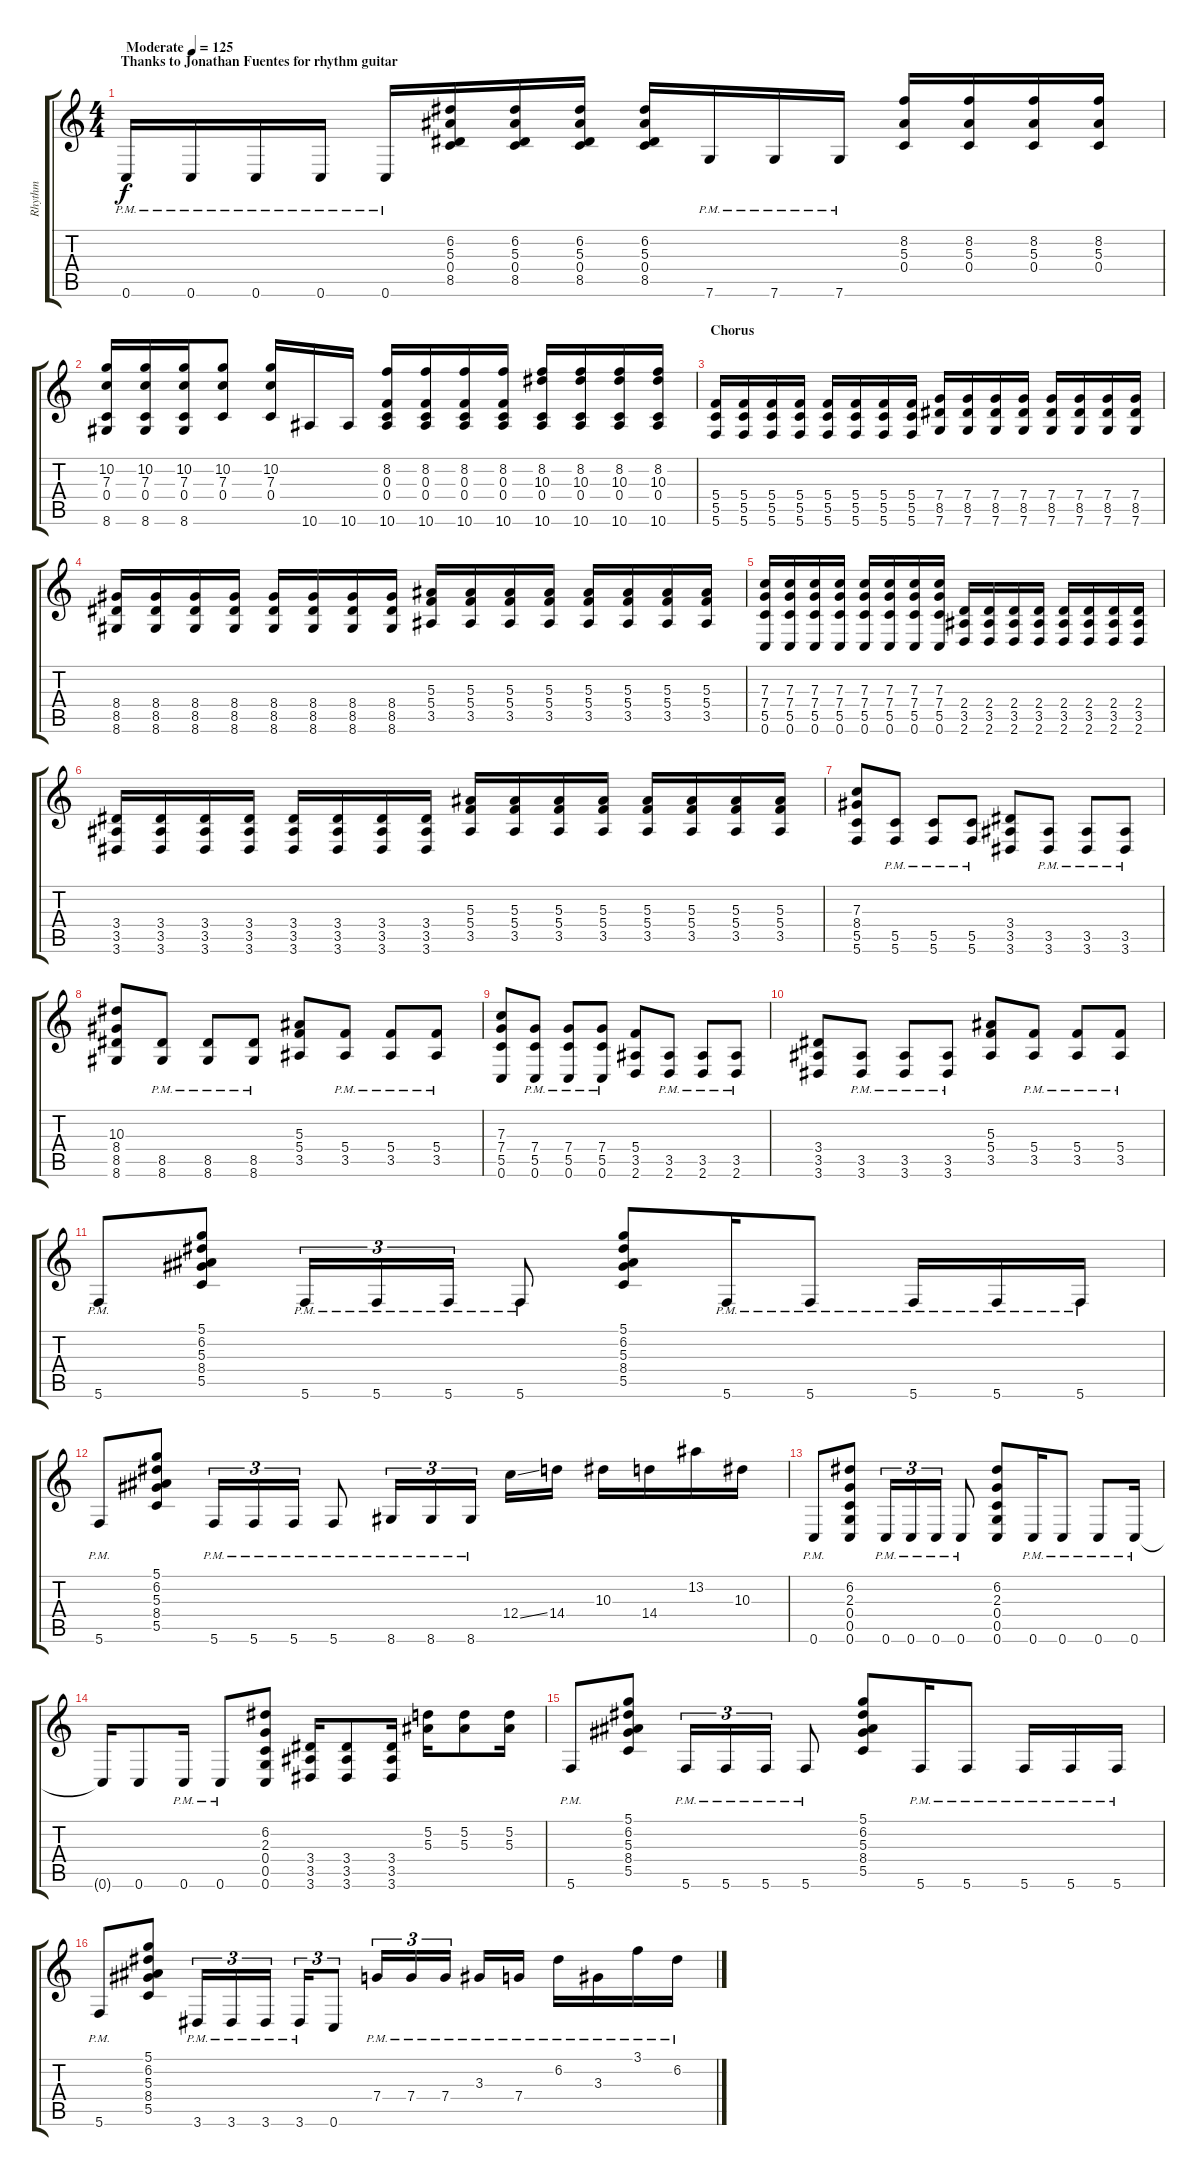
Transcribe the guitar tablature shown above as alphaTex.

\track ("Rhythm" "Rhythm") {instrument distortionguitar}
\staff {score tabs}
\tuning (D4 A3 F3 C3 G2 C2) {hide}
\ts (4 4)
\section ("" "Thanks to Jonathan Fuentes for rhythm guitar")
\tempo (125 "Moderate")
\clef g2
\ks c
0.6{pm}.16{dy f instrument distortionguitar} 0.6{pm}.16 0.6{pm}.16 0.6{pm}.16 0.6{pm}.16 (6.2 5.3 0.4 8.5).16 (6.2 5.3 0.4 8.5).16 (6.2 5.3 0.4 8.5).16 (6.2 5.3 0.4 8.5).16 7.6{pm}.16 7.6{pm}.16 7.6{pm}.16 (8.2 5.3 0.4).16 (8.2 5.3 0.4).16 (8.2 5.3 0.4).16 (8.2 5.3 0.4).16 |
(10.2 7.3 0.4 8.6).16 (10.2 7.3 0.4 8.6).16 (10.2 7.3 0.4 8.6).16 (10.2 7.3 0.4).8 (10.2 7.3 0.4).16 10.6.16 10.6.16 (8.2 0.3 0.4 10.6).16 (8.2 0.3 0.4 10.6).16 (8.2 0.3 0.4 10.6).16 (8.2 0.3 0.4 10.6).16 (8.2 10.3 0.4 10.6).16 (8.2 10.3 0.4 10.6).16 (8.2 10.3 0.4 10.6).16 (8.2 10.3 0.4 10.6).16 |
\section ("" "Chorus")
(5.4 5.5 5.6).16 (5.4 5.5 5.6).16 (5.4 5.5 5.6).16 (5.4 5.5 5.6).16 (5.4 5.5 5.6).16 (5.4 5.5 5.6).16 (5.4 5.5 5.6).16 (5.4 5.5 5.6).16 (7.4 8.5 7.6).16 (7.4 8.5 7.6).16 (7.4 8.5 7.6).16 (7.4 8.5 7.6).16 (7.4 8.5 7.6).16 (7.4 8.5 7.6).16 (7.4 8.5 7.6).16 (7.4 8.5 7.6).16 |
(8.4 8.5 8.6).16 (8.4 8.5 8.6).16 (8.4 8.5 8.6).16 (8.4 8.5 8.6).16 (8.4 8.5 8.6).16 (8.4 8.5 8.6).16 (8.4 8.5 8.6).16 (8.4 8.5 8.6).16 (5.3 5.4 3.5).16 (5.3 5.4 3.5).16 (5.3 5.4 3.5).16 (5.3 5.4 3.5).16 (5.3 5.4 3.5).16 (5.3 5.4 3.5).16 (5.3 5.4 3.5).16 (5.3 5.4 3.5).16 |
(7.3 7.4 5.5 0.6).16 (7.3 7.4 5.5 0.6).16 (7.3 7.4 5.5 0.6).16 (7.3 7.4 5.5 0.6).16 (7.3 7.4 5.5 0.6).16 (7.3 7.4 5.5 0.6).16 (7.3 7.4 5.5 0.6).16 (7.3 7.4 5.5 0.6).16 (2.4 3.5 2.6).16 (2.4 3.5 2.6).16 (2.4 3.5 2.6).16 (2.4 3.5 2.6).16 (2.4 3.5 2.6).16 (2.4 3.5 2.6).16 (2.4 3.5 2.6).16 (2.4 3.5 2.6).16 |
(3.4 3.5 3.6).16 (3.4 3.5 3.6).16 (3.4 3.5 3.6).16 (3.4 3.5 3.6).16 (3.4 3.5 3.6).16 (3.4 3.5 3.6).16 (3.4 3.5 3.6).16 (3.4 3.5 3.6).16 (5.3 5.4 3.5).16 (5.3 5.4 3.5).16 (5.3 5.4 3.5).16 (5.3 5.4 3.5).16 (5.3 5.4 3.5).16 (5.3 5.4 3.5).16 (5.3 5.4 3.5).16 (5.3 5.4 3.5).16 |
(7.3 8.4 5.5 5.6).8 (5.5{pm} 5.6{pm}).8 (5.5{pm} 5.6{pm}).8 (5.5{pm} 5.6{pm}).8 (3.4 3.5 3.6).8 (3.5{pm} 3.6{pm}).8 (3.5{pm} 3.6{pm}).8 (3.5{pm} 3.6{pm}).8 |
(10.3 8.4 8.5 8.6).8 (8.5{pm} 8.6{pm}).8 (8.5{pm} 8.6{pm}).8 (8.5{pm} 8.6{pm}).8 (5.3 5.4 3.5).8 (5.4{pm} 3.5{pm}).8 (5.4{pm} 3.5{pm}).8 (5.4{pm} 3.5{pm}).8 |
(7.3 7.4 5.5 0.6).8 (7.4{pm} 5.5{pm} 0.6{pm}).8 (7.4{pm} 5.5{pm} 0.6{pm}).8 (7.4{pm} 5.5{pm} 0.6{pm}).8 (5.4 3.5 2.6).8 (3.5{pm} 2.6{pm}).8 (3.5{pm} 2.6{pm}).8 (3.5{pm} 2.6{pm}).8 |
(3.4 3.5 3.6).8 (3.5{pm} 3.6{pm}).8 (3.5{pm} 3.6{pm}).8 (3.5{pm} 3.6{pm}).8 (5.3 5.4 3.5).8 (5.4{pm} 3.5{pm}).8 (5.4{pm} 3.5{pm}).8 (5.4{pm} 3.5{pm}).8 |
5.6{pm}.8 (5.1 6.2 5.3 8.4 5.5).8 5.6{pm}.16{tu (3 2)} 5.6{pm}.16{tu (3 2)} 5.6{pm}.16{tu (3 2)} 5.6{pm}.8 (5.1 6.2 5.3 8.4 5.5).8 5.6{pm}.16 5.6{pm}.8 5.6{pm}.16 5.6{pm}.16 5.6{pm}.16 |
5.6{pm}.8 (5.1 6.2 5.3 8.4 5.5).8 5.6{pm}.16{tu (3 2)} 5.6{pm}.16{tu (3 2)} 5.6{pm}.16{tu (3 2)} 5.6{pm}.8 8.6{pm}.16{tu (3 2)} 8.6{pm}.16{tu (3 2)} 8.6{pm}.16{tu (3 2)} 12.4{ss}.16 14.4.16 10.3.16 14.4.16 13.2.16 10.3.16 |
0.6{pm}.8 (6.2 2.3 0.4 0.5 0.6).8 0.6{pm}.16{tu (3 2)} 0.6{pm}.16{tu (3 2)} 0.6{pm}.16{tu (3 2)} 0.6{pm}.8 (6.2 2.3 0.4 0.5 0.6).8 0.6{pm}.16 0.6{pm}.8 0.6{pm}.8 0.6{pm}.16 |
0.6{t}.16 0.6.8 0.6{pm}.16 0.6{pm}.8 (6.2 2.3 0.4 0.5 0.6).8 (3.4 3.5 3.6).16 (3.4 3.5 3.6).8 (3.4 3.5 3.6).16 (5.2 5.3).16 (5.2 5.3).8 (5.2 5.3).16 |
5.6{pm}.8 (5.1 6.2 5.3 8.4 5.5).8 5.6{pm}.16{tu (3 2)} 5.6{pm}.16{tu (3 2)} 5.6{pm}.16{tu (3 2)} 5.6{pm}.8 (5.1 6.2 5.3 8.4 5.5).8 5.6{pm}.16 5.6{pm}.8 5.6{pm}.16 5.6{pm}.16 5.6{pm}.16 |
5.6{pm}.8 (5.1 6.2 5.3 8.4 5.5).8 3.6{pm}.16{tu (3 2)} 3.6{pm}.16{tu (3 2)} 3.6{pm}.16{tu (3 2)} 3.6{pm}.16{tu (3 2)} 0.6.8{tu (3 2)} 7.4{pm}.16{tu (3 2)} 7.4{pm}.16{tu (3 2)} 7.4{pm}.16{tu (3 2)} 3.3{pm}.16 7.4{pm}.16 6.2{pm}.16 3.3{pm}.16 3.1{pm}.16 6.2{pm}.16
